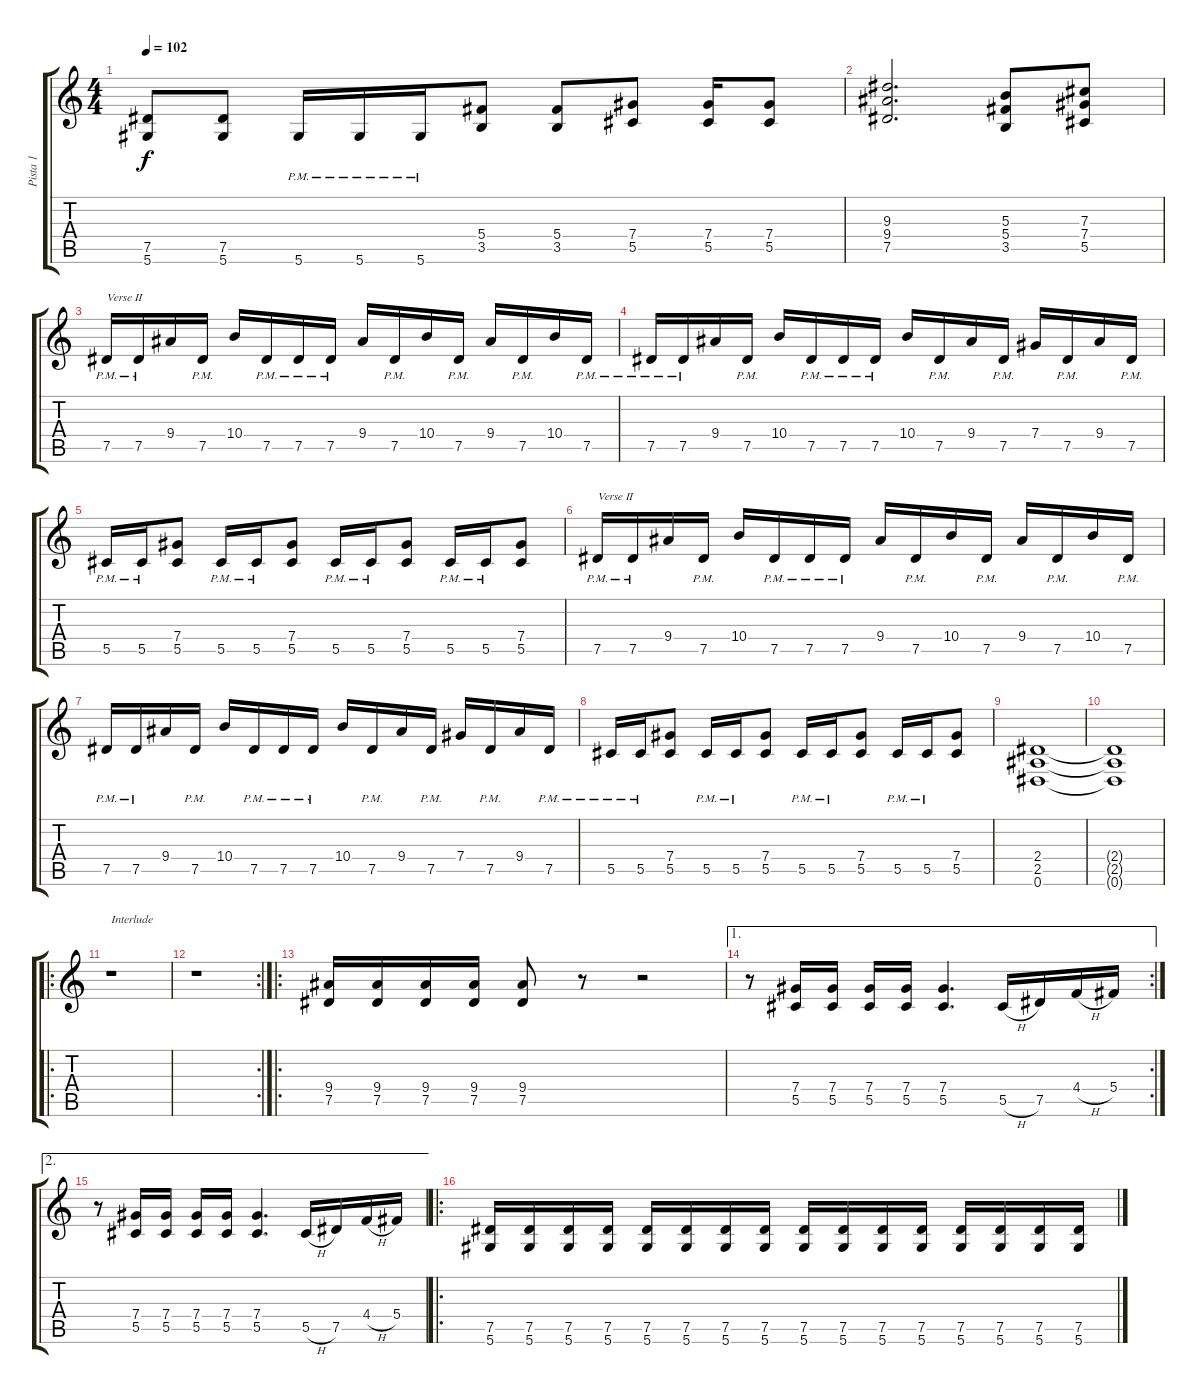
\track ("Pista 1" "Pista 1") {instrument distortionguitar}
\staff {score tabs}
\tuning (Eb4 Bb3 Gb3 Db3 Ab2 Eb2) {hide}
\ts (4 4)
\tempo 102
\clef g2
\ks c
(7.5 5.6).8{dy f} (7.5 5.6).8 5.6{pm}.16 5.6{pm}.16 5.6{pm}.16 (5.4 3.5).8 (5.4 3.5).8 (7.4 5.5).8 (7.4 5.5).16 (7.4 5.5).8 |
(9.3 9.4 7.5).2{d} (5.3 5.4 3.5).8 (7.3 7.4 5.5).8 |
7.5{pm}.16{txt "Verse II"} 7.5{pm}.16 9.4.16 7.5{pm}.16 10.4.16 7.5{pm}.16 7.5{pm}.16 7.5{pm}.16 9.4.16 7.5{pm}.16 10.4.16 7.5{pm}.16 9.4.16 7.5{pm}.16 10.4.16 7.5{pm}.16 |
7.5{pm}.16 7.5{pm}.16 9.4.16 7.5{pm}.16 10.4.16 7.5{pm}.16 7.5{pm}.16 7.5{pm}.16 10.4.16 7.5{pm}.16 9.4.16 7.5{pm}.16 7.4.16 7.5{pm}.16 9.4.16 7.5{pm}.16 |
5.5{pm}.16 5.5{pm}.16 (7.4 5.5).8 5.5{pm}.16 5.5{pm}.16 (7.4 5.5).8 5.5{pm}.16 5.5{pm}.16 (7.4 5.5).8 5.5{pm}.16 5.5{pm}.16 (7.4 5.5).8 |
7.5{pm}.16{txt "Verse II"} 7.5{pm}.16 9.4.16 7.5{pm}.16 10.4.16 7.5{pm}.16 7.5{pm}.16 7.5{pm}.16 9.4.16 7.5{pm}.16 10.4.16 7.5{pm}.16 9.4.16 7.5{pm}.16 10.4.16 7.5{pm}.16 |
7.5{pm}.16 7.5{pm}.16 9.4.16 7.5{pm}.16 10.4.16 7.5{pm}.16 7.5{pm}.16 7.5{pm}.16 10.4.16 7.5{pm}.16 9.4.16 7.5{pm}.16 7.4.16 7.5{pm}.16 9.4.16 7.5{pm}.16 |
5.5{pm}.16 5.5{pm}.16 (7.4 5.5).8 5.5{pm}.16 5.5{pm}.16 (7.4 5.5).8 5.5{pm}.16 5.5{pm}.16 (7.4 5.5).8 5.5{pm}.16 5.5{pm}.16 (7.4 5.5).8 |
(2.4 2.5 0.6).1 |
(2.4{t} 2.5{t} 0.6{t}).1 |
\ro
r.1{txt "Interlude"} |
\rc 2
r.1 |
\ro
(9.4 7.5).16 (9.4 7.5).16 (9.4 7.5).16 (9.4 7.5).16 (9.4 7.5).8 r.8 r.2 |
\ae 1
\rc 2
r.8 (7.4 5.5).16 (7.4 5.5).16 (7.4 5.5).16 (7.4 5.5).16 (7.4 5.5).4{d} 5.5{h}.16 7.5.16 4.4{h}.16 5.4.16 |
\ae 2
r.8 (7.4 5.5).16 (7.4 5.5).16 (7.4 5.5).16 (7.4 5.5).16 (7.4 5.5).4{d} 5.5{h}.16 7.5.16 4.4{h}.16 5.4.16 |
\ro
(7.5 5.6).16 (7.5 5.6).16 (7.5 5.6).16 (7.5 5.6).16 (7.5 5.6).16 (7.5 5.6).16 (7.5 5.6).16 (7.5 5.6).16 (7.5 5.6).16 (7.5 5.6).16 (7.5 5.6).16 (7.5 5.6).16 (7.5 5.6).16 (7.5 5.6).16 (7.5 5.6).16 (7.5 5.6).16
